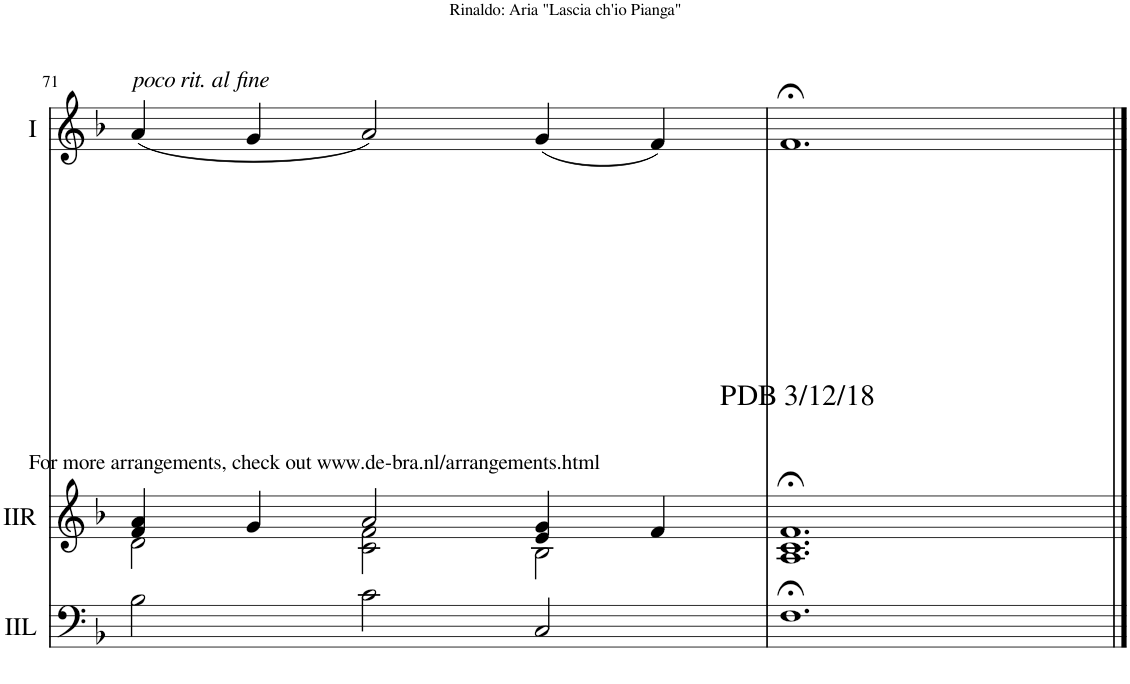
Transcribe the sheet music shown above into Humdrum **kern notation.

**kern	**kern	**kern
*part3	*part2	*part1
*staff3	*staff2	*staff1
*I"Acc. 2L	*I"Acc. 2R	*I"Acc. 1
!!LO:PB:g=z
*clefF4	*clefG2	*clefG2
*Trd7c12	*	*
*k[b-]	*k[b-]	*k[b-]
*M3/2	*M3/2	*M3/2
=71	=71	=71
*	*^	*
!	!	!	!LO:TX:a:i:t=poco rit. al fine
2B-\	4f/ 4a/	2d\	(4a/
.	4g/	.	4g/
2c\	2a/	2c\ 2f\	2a/)
2C/	4e/ 4g/	2B-\	(4g/
.	4f/	.	4f/)
*	*v	*v	*
=72	=72	=72
!	!	!LO:TX:b:t=PDB 3/12/18
!	!	!LO:TX:b:t=For more arrangements, check out www.de-bra.nl/arrangements.html
1.F;<	1.A;< 1.c;< 1.f;<	1.f;<
==	==	==
*-	*-	*-
